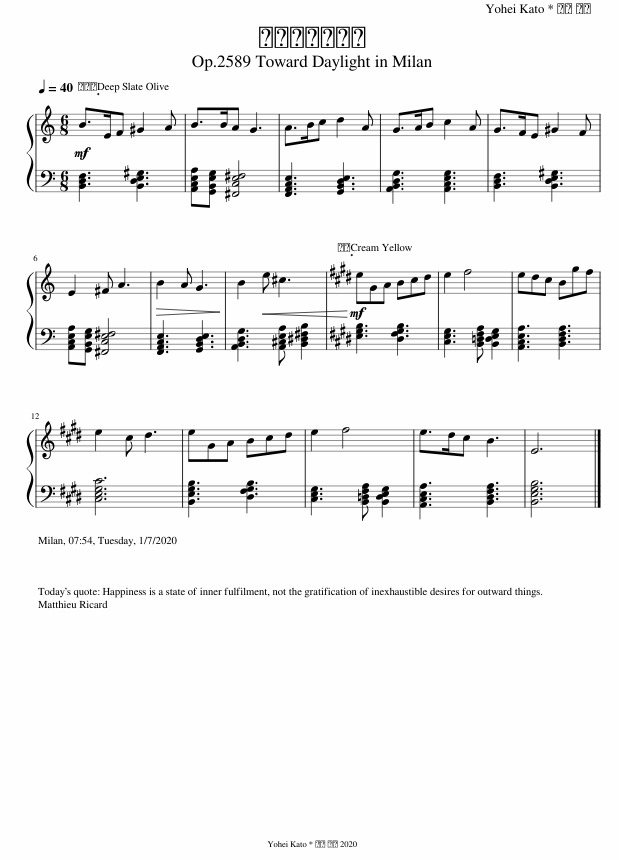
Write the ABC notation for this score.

X:1
%%score { 1 | 2 }
L:1/8
Q:1/4=40
M:6/8
I:linebreak $
K:C
V:1 treble
V:2 bass
V:1
!mf! B>EF ^G2 A | B>BA G3 | A>Bc d2 A | G>AB c2 A | G>FE ^G2 F |$ %5
 E2 ^F A3 |!>(! B2 A G3!>)! | B2!<(! e ^c3!<)! |[K:E]!mf! eGA Bcd | e2 f4 | %10
 edc Bgf |$ e2 c d3 | eGA Bcd | e2 f4 | e>dc B3 | %15
 E6 |] %16
V:2
 [B,,D,F,]3 [B,,D,E,^G,]3 | [A,,C,E,A,][G,,B,,E,G,] [^F,,C,E,^F,]4 | [F,,A,,C,E,]3 [G,,B,,D,E,]3 | [A,,B,,D,G,]3 [A,,C,E,G,]3 | [B,,D,F,]3 [B,,D,E,^G,]3 |$ %5
 [A,,C,E,A,][G,,B,,E,G,] [^F,,C,E,^F,]4 | [F,,A,,C,E,]3 [G,,B,,D,E,]3 | [A,,B,,D,G,]3 [A,,^C,E,A,] [B,,^D,^F,B,]2 |[K:E] [E,G,B,]3 [D,F,G,B,]3 | [C,E,G,]3 [B,,=D,F,A,] [B,,D,E,G,]2 | %10
 [A,,C,E,A,]3 [B,,D,F,A,]3 |$ [C,E,G,C]6 | [B,,E,G,B,]3 [D,F,G,B,]3 | [C,E,G,]3 [B,,=D,F,A,] [B,,D,E,G,]2 | [A,,C,E,A,]3 [B,,D,F,A,]3 | %15
 [B,,E,G,B,]6 |] %16
